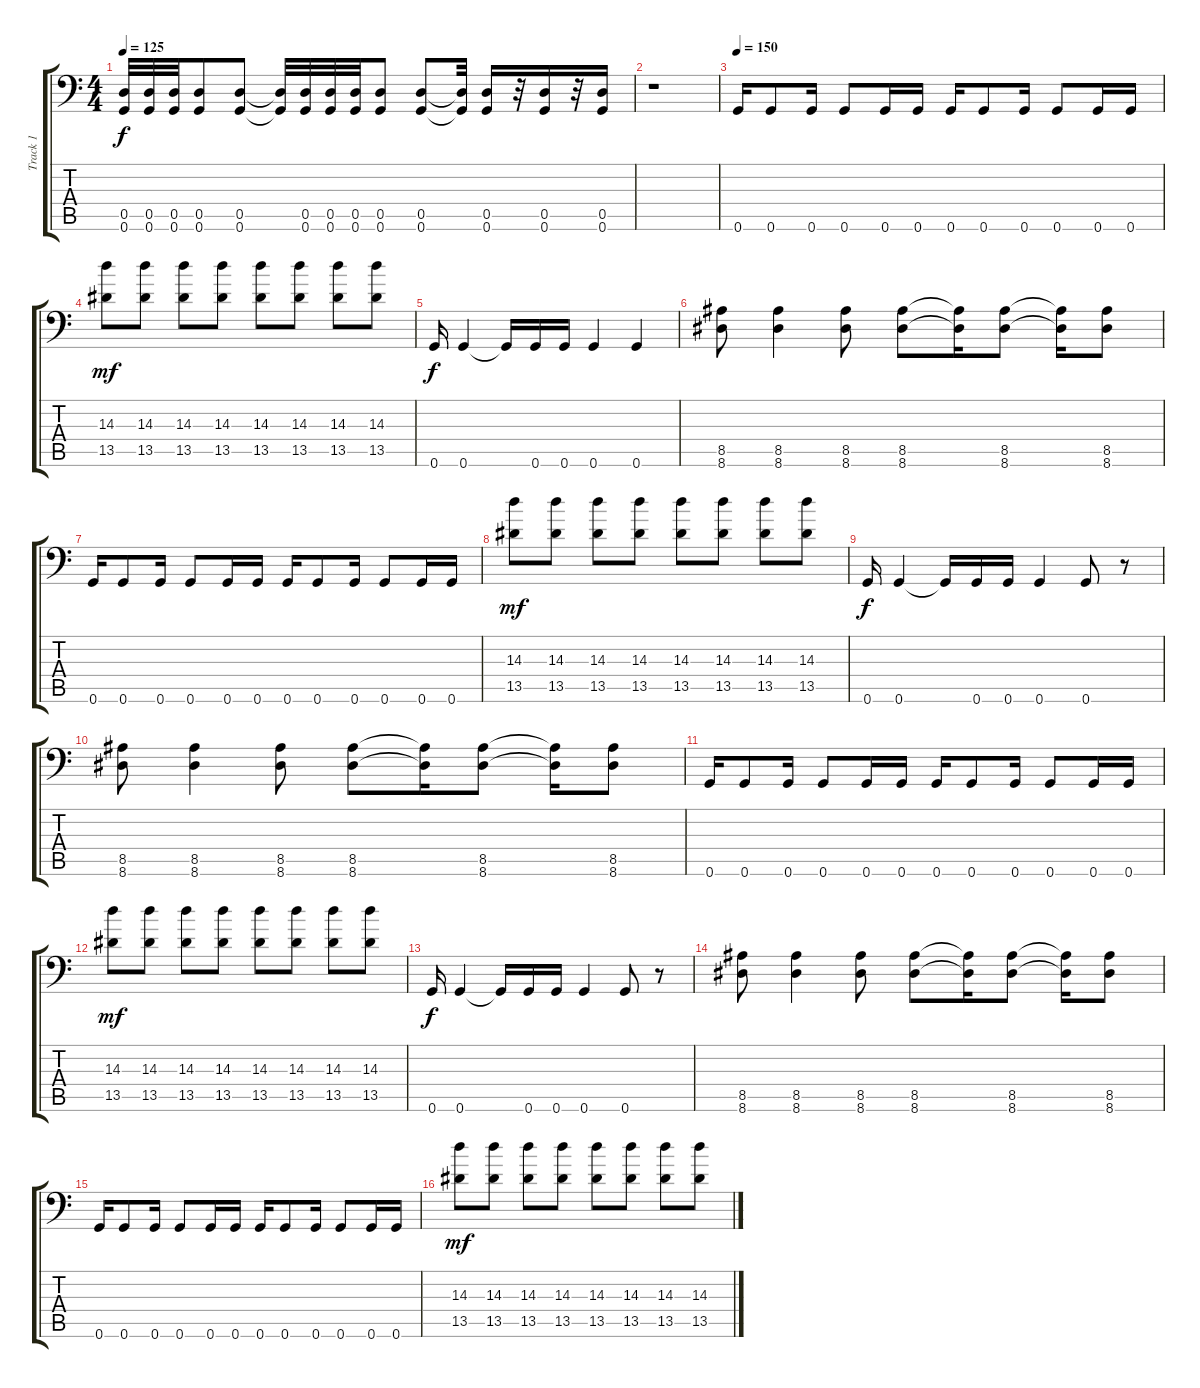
\track ("Track 1" "Track 1") {instrument distortionguitar}
\staff {score tabs}
\tuning (A3 E3 C3 G2 D2 G1) {hide}
\ts (4 4)
\tempo 125
\clef f4
\ks c
(0.5 0.6).32{dy f} (0.5 0.6).32 (0.5 0.6).32 (0.5 0.6).8 (0.5 0.6).8 (0.5{t} 0.6{t}).32 (0.5 0.6).32 (0.5 0.6).32 (0.5 0.6).32 (0.5 0.6).8 (0.5 0.6).8 (0.5{t} 0.6{t}).32 (0.5 0.6).16 r.32 (0.5 0.6).16 r.32 (0.5 0.6).16 |
r.1 |
\tempo 150
0.6.16 0.6.8 0.6.16 0.6.8 0.6.16 0.6.16 0.6.16 0.6.8 0.6.16 0.6.8 0.6.16 0.6.16 |
(14.3 13.5).8{dy mf} (14.3 13.5).8 (14.3 13.5).8 (14.3 13.5).8 (14.3 13.5).8 (14.3 13.5).8 (14.3 13.5).8 (14.3 13.5).8 |
0.6.16{dy f} 0.6.4 0.6{t}.16 0.6.16 0.6.16 0.6.4 0.6.4 |
(8.5 8.6).8 (8.5 8.6).4 (8.5 8.6).8 (8.5 8.6).8 (8.5{t} 8.6{t}).16 (8.5 8.6).8 (8.5{t} 8.6{t}).16 (8.5 8.6).8 |
0.6.16 0.6.8 0.6.16 0.6.8 0.6.16 0.6.16 0.6.16 0.6.8 0.6.16 0.6.8 0.6.16 0.6.16 |
(14.3 13.5).8{dy mf} (14.3 13.5).8 (14.3 13.5).8 (14.3 13.5).8 (14.3 13.5).8 (14.3 13.5).8 (14.3 13.5).8 (14.3 13.5).8 |
0.6.16{dy f} 0.6.4 0.6{t}.16 0.6.16 0.6.16 0.6.4 0.6.8 r.8 |
(8.5 8.6).8 (8.5 8.6).4 (8.5 8.6).8 (8.5 8.6).8 (8.5{t} 8.6{t}).16 (8.5 8.6).8 (8.5{t} 8.6{t}).16 (8.5 8.6).8 |
0.6.16 0.6.8 0.6.16 0.6.8 0.6.16 0.6.16 0.6.16 0.6.8 0.6.16 0.6.8 0.6.16 0.6.16 |
(14.3 13.5).8{dy mf} (14.3 13.5).8 (14.3 13.5).8 (14.3 13.5).8 (14.3 13.5).8 (14.3 13.5).8 (14.3 13.5).8 (14.3 13.5).8 |
0.6.16{dy f} 0.6.4 0.6{t}.16 0.6.16 0.6.16 0.6.4 0.6.8 r.8 |
(8.5 8.6).8 (8.5 8.6).4 (8.5 8.6).8 (8.5 8.6).8 (8.5{t} 8.6{t}).16 (8.5 8.6).8 (8.5{t} 8.6{t}).16 (8.5 8.6).8 |
0.6.16 0.6.8 0.6.16 0.6.8 0.6.16 0.6.16 0.6.16 0.6.8 0.6.16 0.6.8 0.6.16 0.6.16 |
(14.3 13.5).8{dy mf} (14.3 13.5).8 (14.3 13.5).8 (14.3 13.5).8 (14.3 13.5).8 (14.3 13.5).8 (14.3 13.5).8 (14.3 13.5).8
